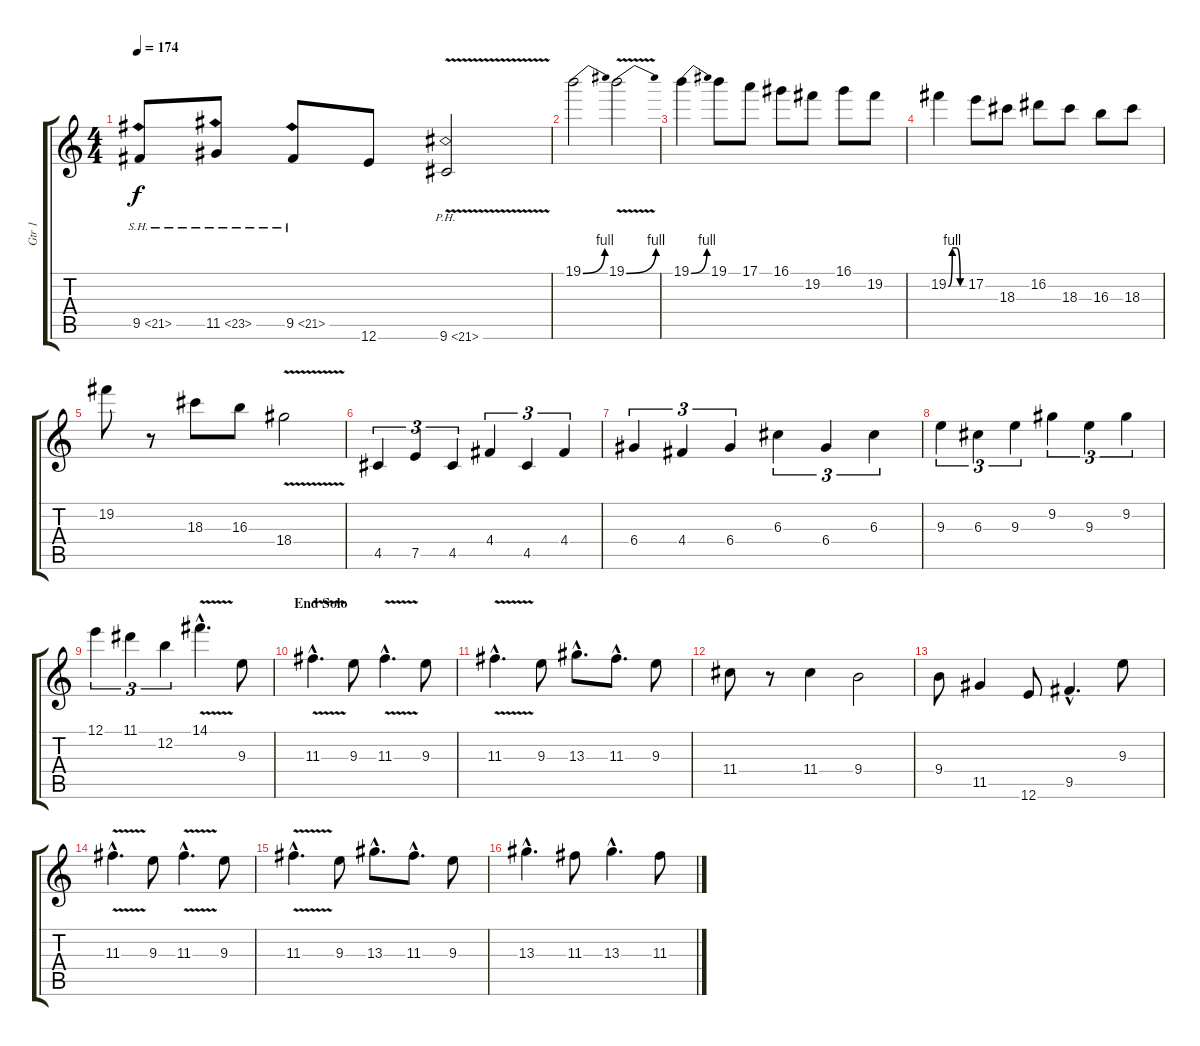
\track ("Gtr 1" "Gtr 1") {instrument distortionguitar}
\staff {score tabs}
\tuning (E4 B3 G3 D3 A2 E2) {hide}
\ts (4 4)
\tempo 174
\clef g2
\ks c
9.5{sh 12}.8{dy f} 11.5{sh 12}.8 9.5{sh 12}.8 12.6.8 9.6{ph 12 v}.2 |
19.1{be (bend 0 0 60 4)}.2 19.1{be (bend 0 0 60 4) v}.2 |
19.1{be (bend 0 0 60 4)}.4 19.1.8 17.1.8 16.1.8 19.2.8 16.1.8 19.2.8 |
19.2{be (custom 0 0 15 4 30 4 45 0 60 0)}.4 17.2.8 18.3.8 16.2.8 18.3.8 16.3.8 18.3.8 |
19.2.8 r.8 18.3.8 16.3.8 18.4{v}.2 |
4.5.4{tu (3 2)} 7.5.4{tu (3 2)} 4.5.4{tu (3 2)} 4.4.4{tu (3 2)} 4.5.4{tu (3 2)} 4.4.4{tu (3 2)} |
6.4.4{tu (3 2)} 4.4.4{tu (3 2)} 6.4.4{tu (3 2)} 6.3.4{tu (3 2)} 6.4.4{tu (3 2)} 6.3.4{tu (3 2)} |
9.3.4{tu (3 2)} 6.3.4{tu (3 2)} 9.3.4{tu (3 2)} 9.2.4{tu (3 2)} 9.3.4{tu (3 2)} 9.2.4{tu (3 2)} |
12.1.4{tu (3 2)} 11.1.4{tu (3 2)} 12.2.4{tu (3 2)} 14.1{v hac}.4{d} 9.3.8 |
\section ("" "End Solo")
11.3{v hac}.4{d} 9.3.8 11.3{v hac}.4{d} 9.3.8 |
11.3{v hac}.4{d} 9.3.8 13.3{hac}.8{d} 11.3{hac}.8{d} 9.3.8 |
11.4.8 r.8 11.4.4 9.4.2 |
9.4.8 11.5.4 12.6.8 9.5{hac}.4{d} 9.3.8 |
11.3{v hac}.4{d} 9.3.8 11.3{v hac}.4{d} 9.3.8 |
11.3{v hac}.4{d} 9.3.8 13.3{hac}.8{d} 11.3{hac}.8{d} 9.3.8 |
13.3{hac}.4{d} 11.3.8 13.3{hac}.4{d} 11.3.8
